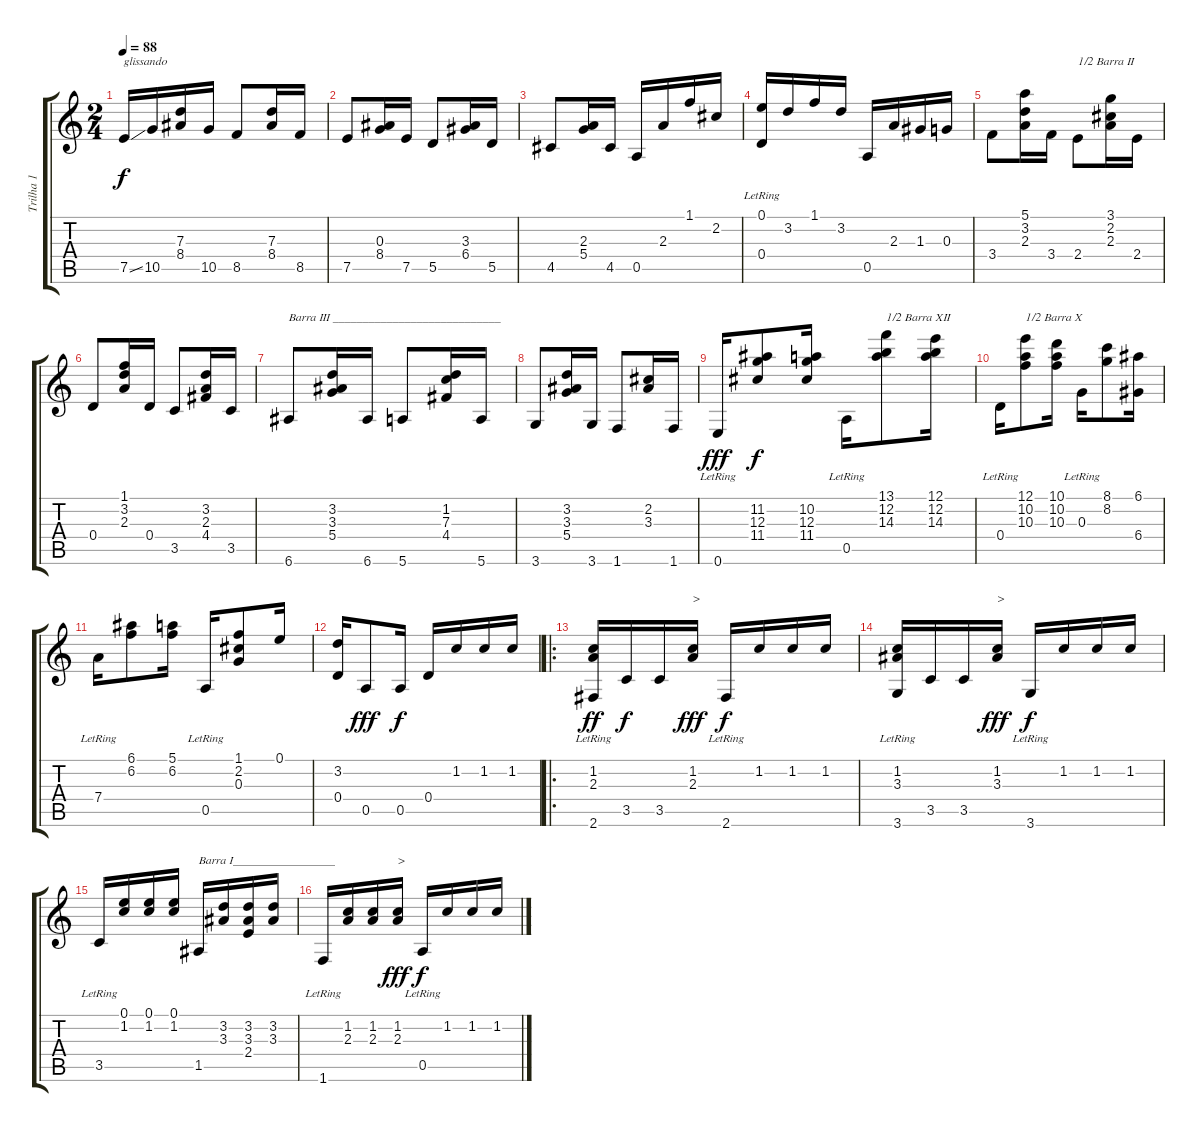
\track ("Trilha 1" "Trilha 1") {instrument acousticguitarnylon}
\staff {score tabs}
\tuning (E4 B3 G3 D3 A2 E2) {hide}
\ts (2 4)
\tempo 88
\clef g2
\ks c
7.5{ss}.16{txt "glissando" dy f} 10.5.16 (7.3 8.4).16 10.5.16 8.5.8 (7.3 8.4).16 8.5.16 |
7.5.8 (0.3 8.4).16 7.5.16 5.5.8 (3.3 6.4).16 5.5.16 |
4.5.8 (2.3 5.4).16 4.5.16 0.5.16 2.3.16 1.1.16 2.2.16 |
(0.1 0.4{lr}).16 3.2.16 1.1.16 3.2.16 0.5.16 2.3.16 1.3.16 0.3.16 |
3.4.8 (5.1 3.2 2.3).16 3.4.16 2.4.8{txt "1/2 Barra II"} (3.1 2.2 2.3).16 2.4.16 |
0.4.8 (1.1 3.2 2.3).16 0.4.16 3.5.8 (3.2 2.3 4.4).16 3.5.16 |
6.6.8{txt "Barra III ____________________________"} (3.2 3.3 5.4).16 6.6.16 5.6.8 (1.2 7.3 4.4).16 5.6.16 |
3.6.8 (3.2 3.3 5.4).16 3.6.16 1.6.8 (2.2 3.3).16 1.6.16 |
0.6{lr}.16{dy fff} (11.2 12.3 11.4).8{dy f} (10.2 12.3 11.4).16 0.5{lr}.16 (13.1 12.2 14.3).8{txt "1/2 Barra XII"} (12.1 12.2 14.3).16 |
0.4{lr}.16 (12.1 10.2 10.3).8{txt "1/2 Barra X"} (10.1 10.2 10.3).16 0.3{lr}.16 (8.1 8.2).8 (6.1 6.4).16 |
7.4{lr}.16 (6.1 6.2).8 (5.1 6.2).16 0.5{lr}.16 (1.1 2.2 0.3).8 0.1.16 |
(3.2 0.4).16 0.5.8{dy fff} 0.5.16{dy f} 0.4.16 1.2.16 1.2.16 1.2.16 |
\ro
(1.2 2.3 2.6{lr}).16{dy ff} 3.5.16{dy f} 3.5.16 (1.2 2.3).16{txt ">" dy fff} 2.6{lr}.16{dy f} 1.2.16 1.2.16 1.2.16 |
(1.2 3.3 3.6{lr}).16 3.5.16 3.5.16 (1.2 3.3).16{txt ">" dy fff} 3.6{lr}.16{dy f} 1.2.16 1.2.16 1.2.16 |
3.5{lr}.16 (0.1 1.2).16 (0.1 1.2).16 (0.1 1.2).16 1.5.16{txt "Barra I_________________"} (3.2 3.3).16 (3.2 3.3 2.4).16 (3.2 3.3).16 |
1.6{lr}.16 (1.2 2.3).16 (1.2 2.3).16 (1.2 2.3).16{txt ">" dy fff} 0.5{lr}.16{dy f} 1.2.16 1.2.16 1.2.16
